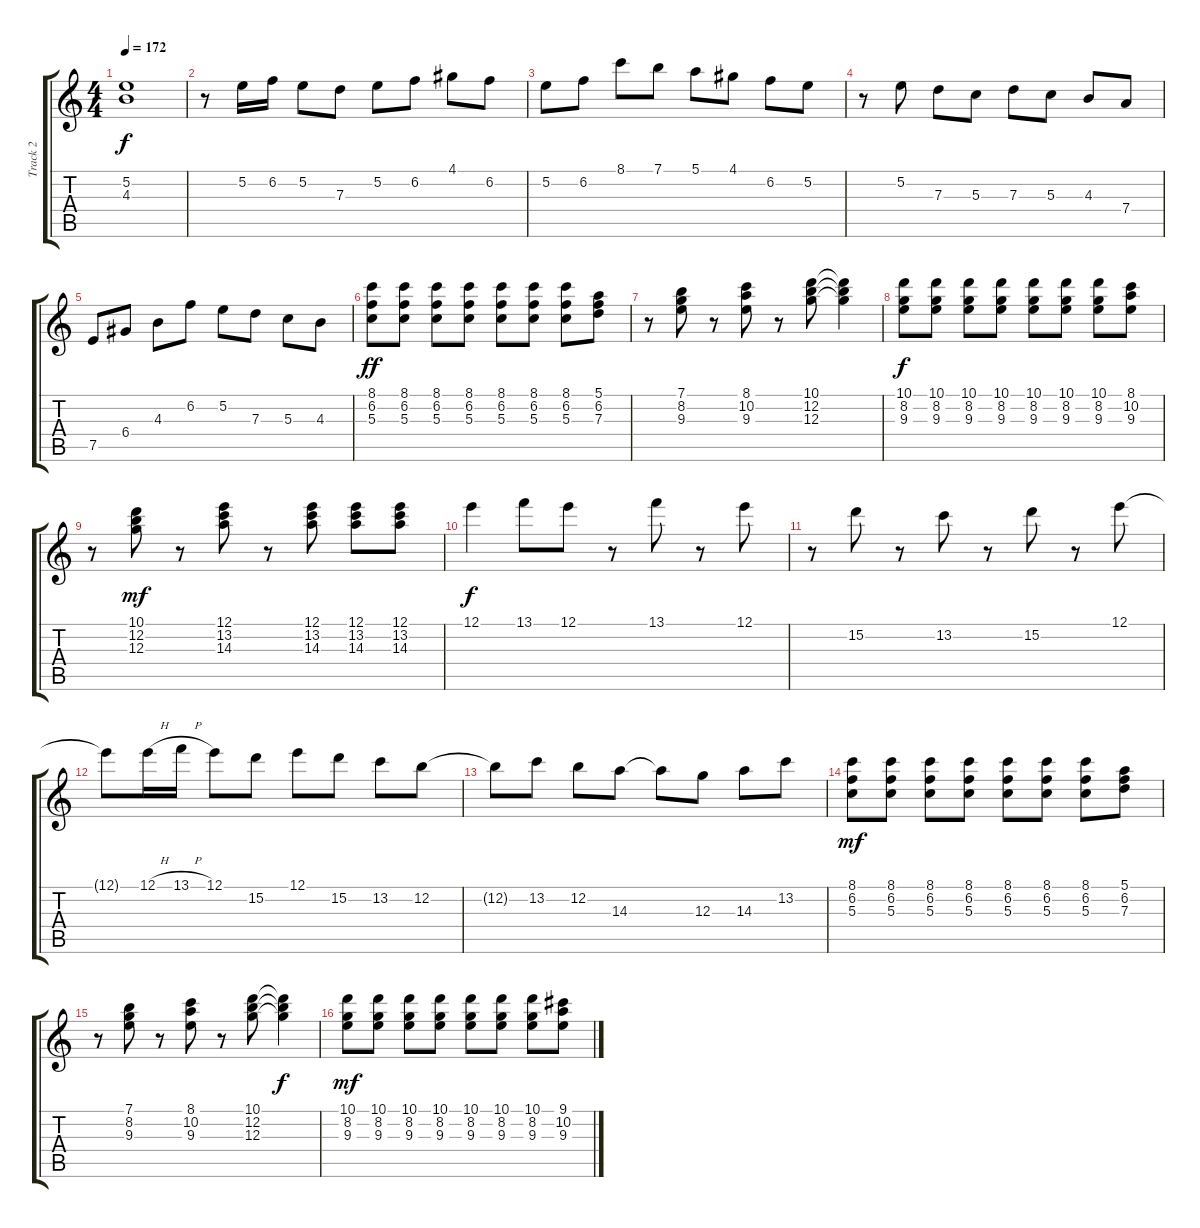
\track ("Track 2" "Track 2") {instrument acousticguitarsteel}
\staff {score tabs}
\tuning (E4 B3 G3 D3 A2 E2) {hide}
\ts (4 4)
\tempo 172
\clef g2
\ks c
(5.2{t} 4.3{t}).1{dy f} |
r.8 5.2.16 6.2.16 5.2.8 7.3.8 5.2.8 6.2.8 4.1.8 6.2.8 |
5.2.8 6.2.8 8.1.8 7.1.8 5.1.8 4.1.8 6.2.8 5.2.8 |
r.8 5.2.8 7.3.8 5.3.8 7.3.8 5.3.8 4.3.8 7.4.8 |
7.5.8 6.4.8 4.3.8 6.2.8 5.2.8 7.3.8 5.3.8 4.3.8 |
(8.1 6.2 5.3).8{dy ff} (8.1 6.2 5.3).8 (8.1 6.2 5.3).8 (8.1 6.2 5.3).8 (8.1 6.2 5.3).8 (8.1 6.2 5.3).8 (8.1 6.2 5.3).8 (5.1 6.2 7.3).8 |
r.8 (7.1 8.2 9.3).8 r.8 (8.1 10.2 9.3).8 r.8 (10.1 12.2 12.3).8 (10.1{t} 12.2{t} 12.3{t}).4 |
(10.1 8.2 9.3).8{dy f} (10.1 8.2 9.3).8 (10.1 8.2 9.3).8 (10.1 8.2 9.3).8 (10.1 8.2 9.3).8 (10.1 8.2 9.3).8 (10.1 8.2 9.3).8 (8.1 10.2 9.3).8 |
r.8 (10.1 12.2 12.3).8{dy mf} r.8 (12.1 13.2 14.3).8 r.8 (12.1 13.2 14.3).8 (12.1 13.2 14.3).8 (12.1 13.2 14.3).8 |
12.1.4{dy f} 13.1.8 12.1.8 r.8 13.1.8 r.8 12.1.8 |
r.8 15.2.8 r.8 13.2.8 r.8 15.2.8 r.8 12.1.8 |
12.1{t}.8 12.1{h}.16 13.1{h}.16 12.1.8 15.2.8 12.1.8 15.2.8 13.2.8 12.2.8 |
12.2{t}.8 13.2.8 12.2.8 14.3.8 14.3{t}.8 12.3.8 14.3.8 13.2.8 |
(8.1 6.2 5.3).8{dy mf} (8.1 6.2 5.3).8 (8.1 6.2 5.3).8 (8.1 6.2 5.3).8 (8.1 6.2 5.3).8 (8.1 6.2 5.3).8 (8.1 6.2 5.3).8 (5.1 6.2 7.3).8 |
r.8 (7.1 8.2 9.3).8 r.8 (8.1 10.2 9.3).8 r.8 (10.1 12.2 12.3).8 (10.1{t} 12.2{t} 12.3{t}).4{dy f} |
(10.1 8.2 9.3).8{dy mf} (10.1 8.2 9.3).8 (10.1 8.2 9.3).8 (10.1 8.2 9.3).8 (10.1 8.2 9.3).8 (10.1 8.2 9.3).8 (10.1 8.2 9.3).8 (9.1 10.2 9.3).8
